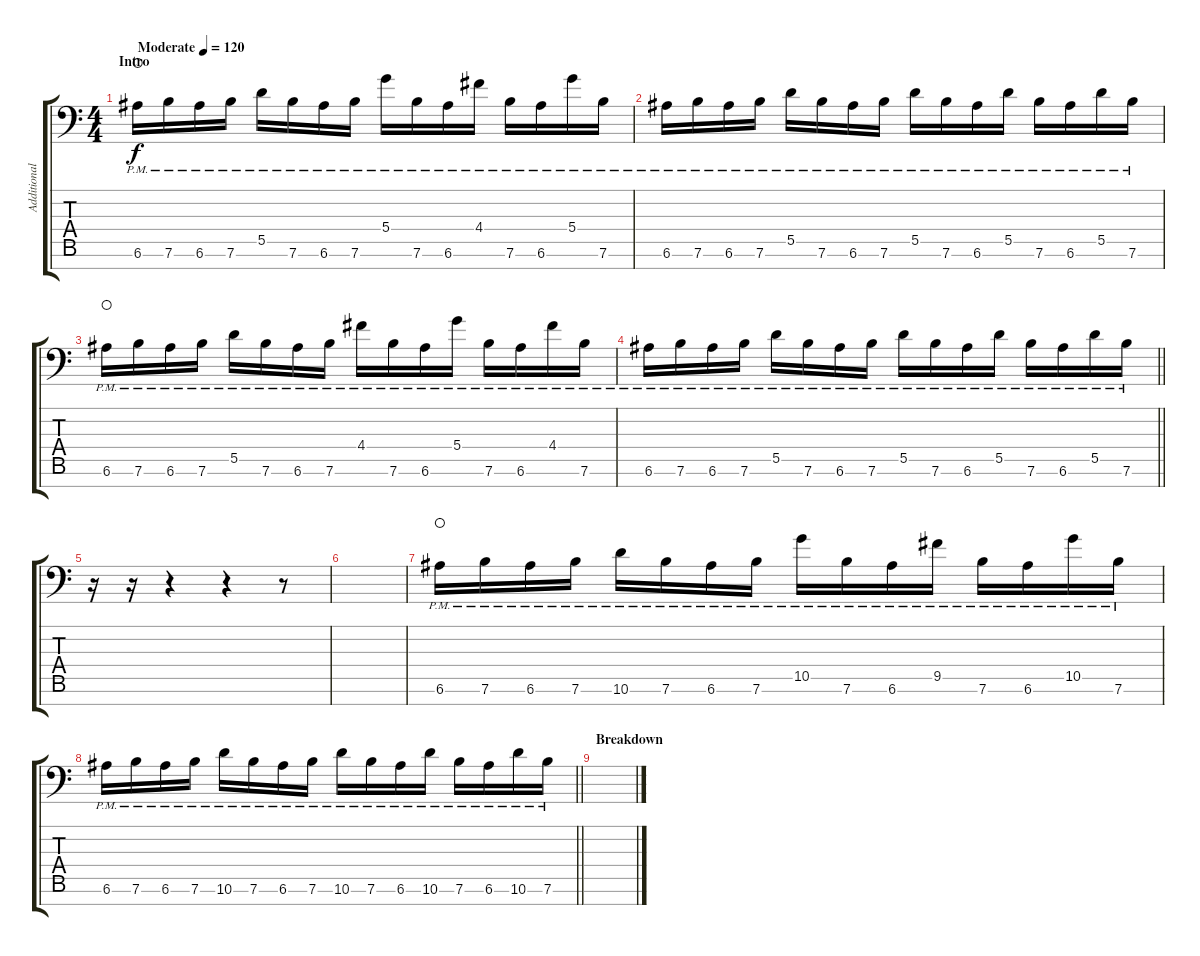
\track ("Additional Guitar" "Additional") {instrument distortionguitar}
\staff {score tabs}
\tuning (E4 B3 G3 D3 A2 E2 A1) {hide}
\ts (4 4)
\section ("" "Intro")
\tempo (120 "Moderate")
\clef f4
\ks c
6.6{pm}.16{dy f balance 16 instrument distortionguitar waho} 7.6{pm}.16 6.6{pm}.16 7.6{pm}.16 5.5{pm}.16 7.6{pm}.16 6.6{pm}.16 7.6{pm}.16 5.4{pm}.16 7.6{pm}.16 6.6{pm}.16 4.4{pm}.16 7.6{pm}.16 6.6{pm}.16 5.4{pm}.16 7.6{pm}.16 |
6.6{pm}.16{balance 0} 7.6{pm}.16 6.6{pm}.16 7.6{pm}.16 5.5{pm}.16 7.6{pm}.16 6.6{pm}.16 7.6{pm}.16 5.5{pm}.16 7.6{pm}.16 6.6{pm}.16 5.5{pm}.16 7.6{pm}.16 6.6{pm}.16 5.5{pm}.16 7.6{pm}.16 |
6.6{pm}.16{balance 16 waho} 7.6{pm}.16 6.6{pm}.16 7.6{pm}.16 5.5{pm}.16 7.6{pm}.16 6.6{pm}.16 7.6{pm}.16 4.4{pm}.16 7.6{pm}.16 6.6{pm}.16 5.4{pm}.16 7.6{pm}.16 6.6{pm}.16 4.4{pm}.16 7.6{pm}.16 |
\barLineRight lightlight
6.6{pm}.16{balance 0} 7.6{pm}.16 6.6{pm}.16 7.6{pm}.16 5.5{pm}.16 7.6{pm}.16 6.6{pm}.16 7.6{pm}.16 5.5{pm}.16 7.6{pm}.16 6.6{pm}.16 5.5{pm}.16 7.6{pm}.16 6.6{pm}.16 5.5{pm}.16 7.6{pm}.16 |
\section ("" "")
r.16 r.16 r.4 r.4 r.8 |
|
6.6{pm}.16{balance 16 waho} 7.6{pm}.16 6.6{pm}.16 7.6{pm}.16 10.6{pm}.16 7.6{pm}.16 6.6{pm}.16 7.6{pm}.16 10.5{pm}.16 7.6{pm}.16 6.6{pm}.16 9.5{pm}.16 7.6{pm}.16 6.6{pm}.16 10.5{pm}.16 7.6{pm}.16 |
\barLineRight lightlight
6.6{pm}.16{balance 0} 7.6{pm}.16 6.6{pm}.16 7.6{pm}.16 10.6{pm}.16 7.6{pm}.16 6.6{pm}.16 7.6{pm}.16 10.6{pm}.16 7.6{pm}.16 6.6{pm}.16 10.6{pm}.16 7.6{pm}.16 6.6{pm}.16 10.6{pm}.16 7.6{pm}.16 |
\section ("" "Breakdown")
